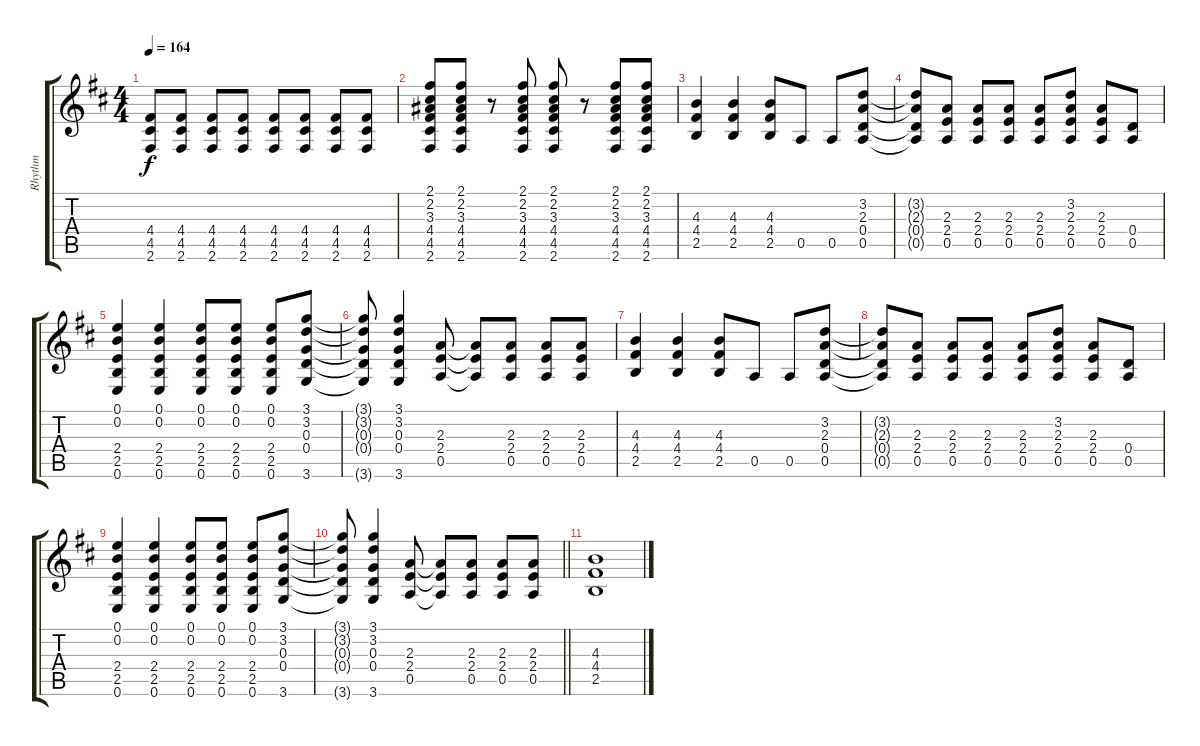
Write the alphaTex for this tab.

\track ("Rhythm" "Rhythm") {instrument overdrivenguitar}
\staff {score tabs}
\tuning (E4 B3 G3 D3 A2 E2) {hide}
\ts (4 4)
\tempo 164
\clef g2
\ks d
(4.4 4.5 2.6).8{dy f} (4.4 4.5 2.6).8 (4.4 4.5 2.6).8 (4.4 4.5 2.6).8 (4.4 4.5 2.6).8 (4.4 4.5 2.6).8 (4.4 4.5 2.6).8 (4.4 4.5 2.6).8 |
(2.1 2.2 3.3 4.4 4.5 2.6).8 (2.1 2.2 3.3 4.4 4.5 2.6).8 r.8 (2.1 2.2 3.3 4.4 4.5 2.6).8 (2.1 2.2 3.3 4.4 4.5 2.6).8 r.8 (2.1 2.2 3.3 4.4 4.5 2.6).8 (2.1 2.2 3.3 4.4 4.5 2.6).8 |
(4.3 4.4 2.5).4 (4.3 4.4 2.5).4 (4.3 4.4 2.5).8 0.5.8 0.5.8 (3.2 2.3 0.4 0.5).8 |
(3.2{t} 2.3{t} 0.4{t} 0.5{t}).8 (2.3 2.4 0.5).8 (2.3 2.4 0.5).8 (2.3 2.4 0.5).8 (2.3 2.4 0.5).8 (3.2 2.3 2.4 0.5).8 (2.3 2.4 0.5).8 (0.4 0.5).8 |
(0.1 0.2 2.4 2.5 0.6).4 (0.1 0.2 2.4 2.5 0.6).4 (0.1 0.2 2.4 2.5 0.6).8 (0.1 0.2 2.4 2.5 0.6).8 (0.1 0.2 2.4 2.5 0.6).8 (3.1 3.2 0.3 0.4 3.6).8 |
(3.1{t} 3.2{t} 0.3{t} 0.4{t} 3.6{t}).8 (3.1 3.2 0.3 0.4 3.6).4 (2.3 2.4 0.5).8 (2.3{t} 2.4{t} 0.5{t}).8 (2.3 2.4 0.5).8 (2.3 2.4 0.5).8 (2.3 2.4 0.5).8 |
(4.3 4.4 2.5).4 (4.3 4.4 2.5).4 (4.3 4.4 2.5).8 0.5.8 0.5.8 (3.2 2.3 0.4 0.5).8 |
(3.2{t} 2.3{t} 0.4{t} 0.5{t}).8 (2.3 2.4 0.5).8 (2.3 2.4 0.5).8 (2.3 2.4 0.5).8 (2.3 2.4 0.5).8 (3.2 2.3 2.4 0.5).8 (2.3 2.4 0.5).8 (0.4 0.5).8 |
(0.1 0.2 2.4 2.5 0.6).4 (0.1 0.2 2.4 2.5 0.6).4 (0.1 0.2 2.4 2.5 0.6).8 (0.1 0.2 2.4 2.5 0.6).8 (0.1 0.2 2.4 2.5 0.6).8 (3.1 3.2 0.3 0.4 3.6).8 |
\barLineRight lightlight
(3.1{t} 3.2{t} 0.3{t} 0.4{t} 3.6{t}).8 (3.1 3.2 0.3 0.4 3.6).4 (2.3 2.4 0.5).8 (2.3{t} 2.4{t} 0.5{t}).8 (2.3 2.4 0.5).8 (2.3 2.4 0.5).8 (2.3 2.4 0.5).8 |
(4.3 4.4 2.5).1
